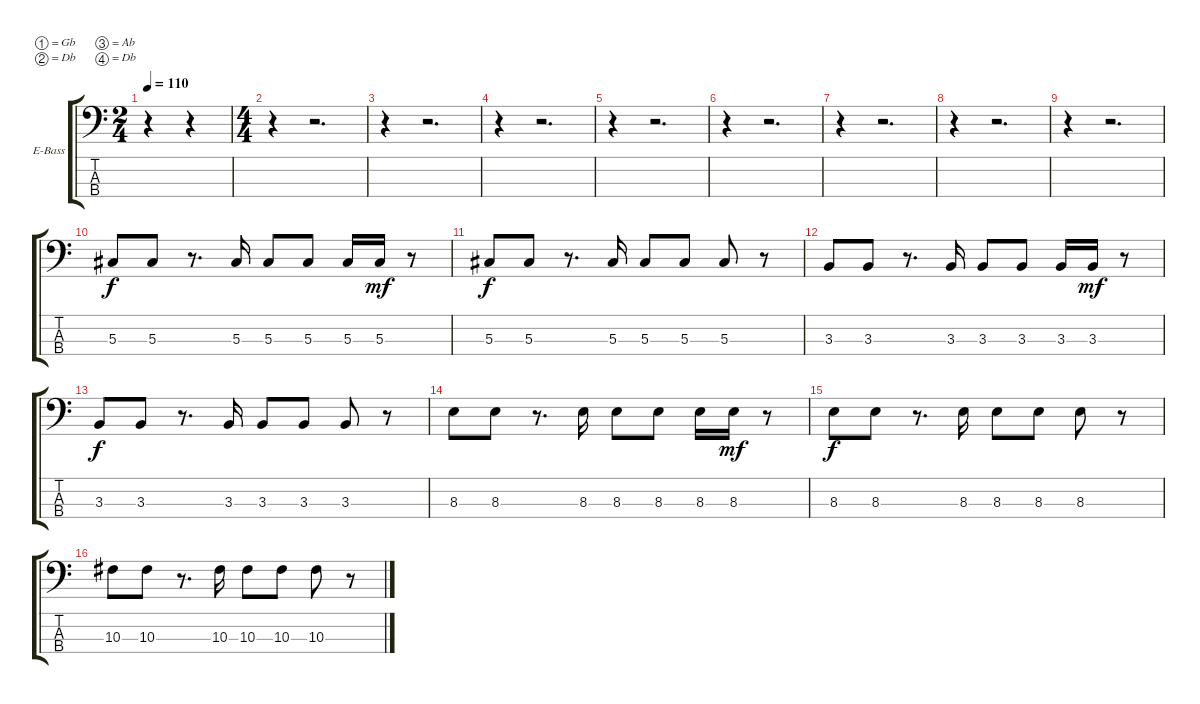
\bracketExtendMode groupsimilarinstruments
\firstSystemTrackNameOrientation horizontal
\otherSystemsTrackNameOrientation horizontal
\track ("Electric Bass" "E-Bass") {instrument electricbassfinger}
\staff {score tabs}
\tuning (Gb2 Db2 Ab1 Db1)
\ts (2 4)
\beaming (8 2 2 2 2)
\tempo 110
\clef f4
\ks c
r.4{dy f instrument electricbassfinger} r.4 |
\ts (4 4)
\beaming (8 2 2 2 2)
r.4 r.2{d} |
r.4 r.2{d} |
r.4 r.2{d} |
r.4 r.2{d} |
r.4 r.2{d} |
r.4 r.2{d} |
r.4 r.2{d} |
r.4 r.2{d} |
5.3.8 5.3.8 r.8{d} 5.3.16 5.3.8 5.3.8 5.3.16 5.3.16{dy mf} r.8 |
5.3.8{dy f} 5.3.8 r.8{d} 5.3.16 5.3.8 5.3.8 5.3.8 r.8 |
3.3.8 3.3.8 r.8{d} 3.3.16 3.3.8 3.3.8 3.3.16 3.3.16{dy mf} r.8 |
3.3.8{dy f} 3.3.8 r.8{d} 3.3.16 3.3.8 3.3.8 3.3.8 r.8 |
8.3.8 8.3.8 r.8{d} 8.3.16 8.3.8 8.3.8 8.3.16 8.3.16{dy mf} r.8 |
8.3.8{dy f} 8.3.8 r.8{d} 8.3.16 8.3.8 8.3.8 8.3.8 r.8 |
10.3.8 10.3.8 r.8{d} 10.3.16 10.3.8 10.3.8 10.3.8 r.8
